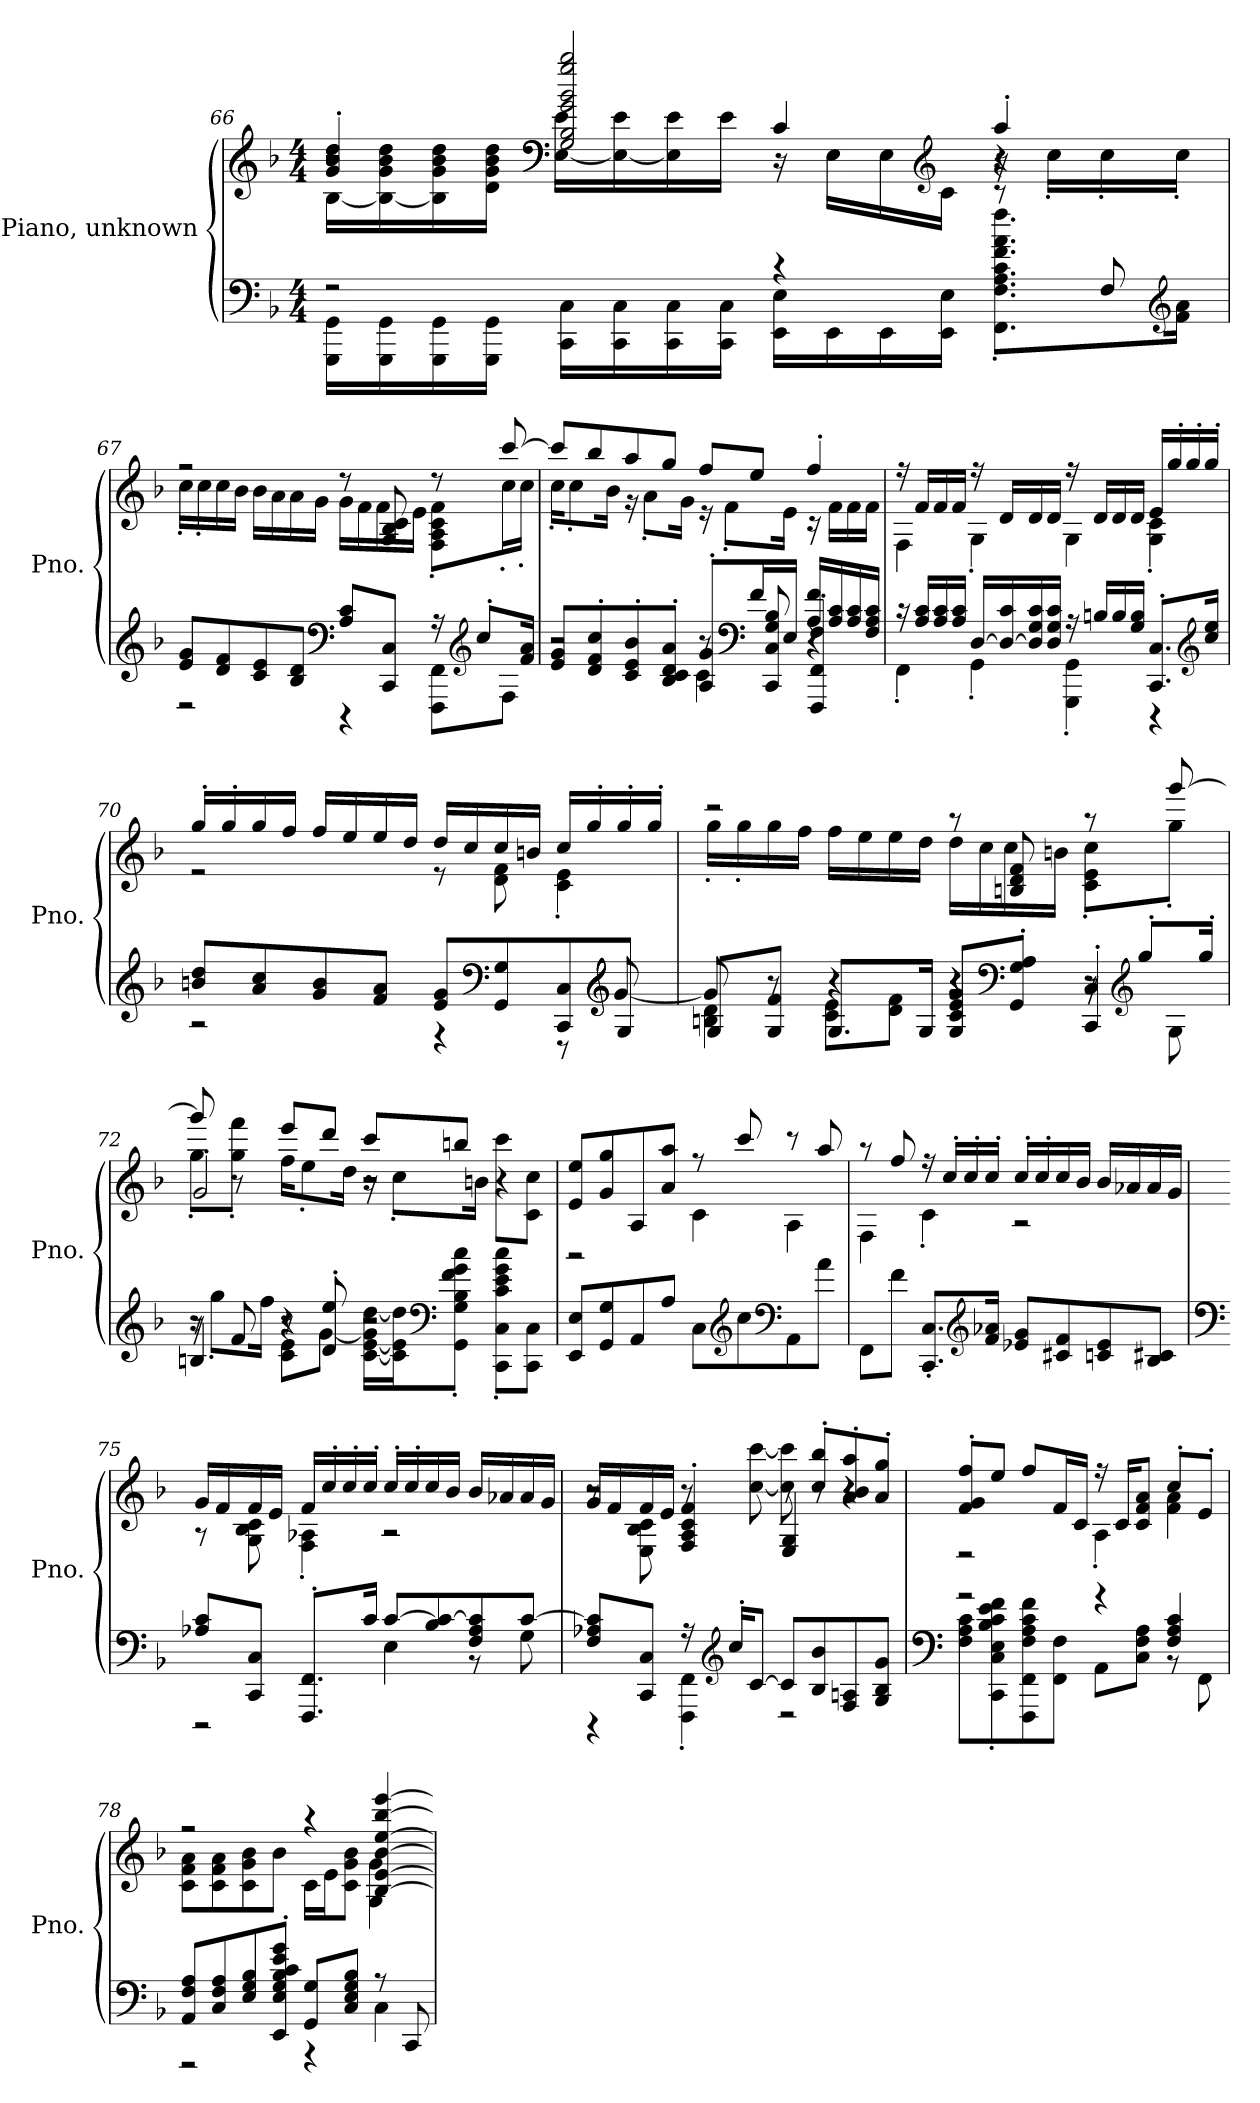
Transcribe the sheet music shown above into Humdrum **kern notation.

**kern	**kern
*part1	*part1
*staff2	*staff1
*I"Piano, unknown	*
*I'Pno.	*
!!LO:PB:g=z
*clefF4	*clefG2
*k[b-]	*k[b-]
*M4/4	*M4/4
=66	=66
*^	*^
*	*	*	*^
2r	16GGG\ 16GG\LL	4g/' 4b-/' 4dd/'	[16B-\LL	2r
.	16GGG\ 16GG\	.	16B-\_ 16g\ 16b-\ 16dd\	.
.	16GGG\ 16GG\	.	16B-\] 16g\ 16b-\ 16dd\	.
.	16GGG\ 16GG\JJ	.	16d\ 16g\ 16b-\ 16dd\JJ	.
*	*	*clefF4	*	*
.	16CC\ 16C\LL	2G/ 2B-/ 2g/ 2b-/ 2gg/ 2bb-/	[16E\ 16e\LL	.
.	16CC\ 16C\	.	16E\_ 16e\	.
.	16CC\ 16C\	.	16E\] 16e\	.
.	16CC\ 16C\JJ	.	16e\JJ	.
4r	16EE\ 16E\LL	.	16r	4c/
.	16EE\	.	16E\LL	.
.	16EE\	.	16E\	.
*	*	*clefG2	*	*
.	16EE\ 16E\JJ	.	16c\JJ	.
8r	8.FF\' 8.F\' 8.A\' 8.c\' 8.f\' 8.a\' 8.ff\'L	4aa'/	16r	4r
.	.	.	16cc'\LL	.
8F/	.	.	16cc'\	.
*clefG2	*	*	*	*
.	16f\ 16a\Jk	.	16cc'\JJ	.
*	*	*	*v	*v
=67	=67	=67	=67
8e/ 8g/L	2r	2r	16cc'\LL
.	.	.	16cc'\
8d/ 8f/	.	.	16cc\
.	.	.	16b-\JJ
8c/ 8e/	.	.	16b-\LL
.	.	.	16a\
8B-/ 8d/J	.	.	16a\
.	.	.	16g\JJ
*clefF4	*	*	*
8A/ 8c/L	4r	8r	16g\LL
.	.	.	16f\
8CC/ 8C/J	.	8G/ 8B-/ 8c/	16f\
.	.	.	16e\JJ
16r	8FFF\ 8FF\L	8r	8F\' 8A\' 8c\' 8f\'L
*clefG2	*	*	*
8cc'/L	.	.	.
.	8F\J	[8ccc/	16cc'\L
16f/ 16a/Jk	.	.	16cc'\JJ
!!LO:LB:g=z	!!
=68	=68	=68	=68
*	*^	*	*
8e/ 8g/L	2r	2r	8ccc/L]	16cc'\KL
.	.	.	.	8cc'\
8d/' 8f/' 8cc/'	.	.	8bb-/	.
.	.	.	.	16b-\Jk
8c/' 8e/' 8b-/'	.	.	8aa/	16r
.	.	.	.	8a'\L
8B-/' 8c/' 8d/' 8a/'J	.	.	8gg/J	.
.	.	.	.	16g\Jk
8A/' 8g/'L	4c\	8r	8ff/L	16r
.	.	.	.	8f'\L
*clefF4	*	*	*	*
16f/L	.	8CC/ 8C/ 8G/ 8B-/	8ee/J	.
16E/JJ	.	.	.	16e\Jk
16A/ 16f/LL	4r	4FFF/' 4FF/' 4F/'	4ff'/	16r
16A/ 16c/	.	.	.	16f\LL
16A/ 16c/	.	.	.	16f\
16F/ 16A/ 16c/JJ	.	.	.	16f\JJ
*	*v	*v	*	*
=69	=69	=69	=69
16r	4FF'\	16r	4F\
16A/ 16c/LL	.	16f/LL	.
16A/ 16c/	.	16f/	.
16A/ 16c/JJ	.	16f/JJ	.
[16D/LL	4GG'\	16r	4G'\
16D/_ 16c/	.	16d/LL	.
16D/] 16G/ 16c/	.	16d/	.
16D/ 16G/ 16c/JJ	.	16d/JJ	.
16r	4GGG\' 4GG\'	16r	4G\
16Bn/LL	.	16d/LL	.
16B/	.	16d/	.
16G/ 16B/JJ	.	16d/JJ	.
8.CC/' 8.C/'L	4r	16e/LL	4G\' 4c\'
.	.	16gg'/	.
.	.	16gg'/	.
*clefG2	*	*	*
16cc/ 16ee/Jk	.	16gg'/JJ	.
!!LO:LB:g=z	!!
=70	=70	=70	=70
8bn/ 8dd/L	2r	16gg'/LL	2r
.	.	16gg'/	.
8a/ 8cc/	.	16gg/	.
.	.	16ff/JJ	.
8g/ 8b/	.	16ff/LL	.
.	.	16ee/	.
8f/ 8a/J	.	16ee/	.
.	.	16dd/JJ	.
8e/ 8g/L	4r	16dd/LL	8r
.	.	16cc/	.
*clefF4	*	*	*
8GG/ 8G/	.	16cc/	8d\ 8f\
.	.	16bn/JJ	.
8CC/ 8C/	8r	16cc/LL	4c\' 4e\'
.	.	16gg'/	.
*clefG2	*	*	*
8G/J	[8g/	16gg'/	.
.	.	16gg'/JJ	.
=71	=71	=71	=71
*	*^	*	*
8G/L	4Bn\ 4d\	8g/]	2r	16gg'\LL
.	.	.	.	16gg'\
8G/ 8f/J	.	8r	.	16gg\
.	.	.	.	16ff\JJ
8.G/L	8c\ 8e\L	4r	.	16ff\LL
.	.	.	.	16ee\
.	8d\ 8f\J	.	.	16ee\
16G/Jk	.	.	.	16dd\JJ
8G/ 8c/ 8e/ 8g/L	4r	4r	8r	16dd\LL
.	.	.	.	16cc\
*clefF4	*	*	*	*
8GG/' 8G/' 8A/'J	.	.	8Bn/ 8d/ 8f/	16cc\
.	.	.	.	16bn\JJ
16r	8r	4CC/' 4C/'	8r	8c\' 8e\' 8cc\'L
*clefG2	*	*	*	*
8gg'/L	.	.	.	.
.	8G\	.	[8ggg/	8gg'\J
16gg'/Jk	.	.	.	.
!!LO:LB:g=z
=72	=72	=72	=72	=72
*	*	*	*	*^
8r	16r	4Bn/	8ggg/]	8gg'\L	2g'/
.	8gg'\L	.	.	.	.
8f/	.	.	8r	8gg\' 8fff\'J	.
.	16ff\Jk	.	.	.	.
8r	8c\ 8e\L	4r	8eee/L	16ff\KL	.
.	.	.	.	8ee'\	.
8d/' 8ee/'	[8g\J	.	8ddd/J	.	.
.	.	.	.	16dd\Jk	.
2r	[16c\ [16e\ 16g\] [16dd\LL	2r	8ccc/L	16r	2r
.	16c\] 16e\] 16dd\]J	.	.	8cc'\L	.
*clefF4	*	*	*	*	*
.	8GG\' 8G\' 8B\' 8f\' 8g\' 8cc\'J	.	8bbn/J	.	.
.	.	.	.	16bn\Jk	.
.	8CC\' 8C\' 8c\' 8e\' 8g\' 8cc\'L	.	4r	8ccc\L	.
.	8CC\ 8C\J	.	.	8c\ 8cc\J	.
*v	*v	*v	*	*	*
*	*	*v	*v
=73	=73	=73
8EE/ 8E/L	8e/ 8ee/L	2r
8GG/ 8G/	8g/ 8gg/	.
8AA/	8A/	.
8A/J	8a/ 8aa/J	.
8C\L	8r	4c\
*clefG2	*	*
8cc\	8ccc/	.
*clefF4	*	*
8AA\	8r	4A\
8a\J	8aa/	.
!!LO:LB:g=z	!!
=74	=74	=74
8FF\L	8r	4F\
8f\J	8ff/	.
8.CC/' 8.C/'L	16r	4c'\
.	16cc'/LL	.
.	16cc'/	.
*clefG2	*	*
16f/ 16a-X/Jk	16cc'/JJ	.
8e-X/ 8g/L	16cc'/LL	2r
.	16cc'/	.
8c#X/ 8f/	16cc/	.
.	16b-/JJ	.
8cn/ 8e-/	16b-/LL	.
.	16a-X/	.
8B-/ 8c#X/J	16a-/	.
.	16g/JJ	.
=75	=75	=75
*clefF4	*	*
*^	*	*
8A-X/ 8c/L	2r	16g/LL	8r
.	.	16f/	.
8CC/ 8C/J	.	16f/	8G\ 8B-\ 8c\
.	.	16e/JJ	.
8.FFF/' 8.FF/'L	.	16f/LL	4F\' 4A-X\'
.	.	16cc'/	.
.	.	16cc'/	.
16c/Jk	.	16cc'/JJ	.
[8c/L	4E\	16cc'/LL	2r
.	.	16cc'/	.
8B-/ 8c/_	.	16cc/	.
.	.	16b-/JJ	.
8F/ 8A-/ 8c/]	8r	16b-/LL	.
.	.	16a-X/	.
[8c/J	8G\	16a-/	.
.	.	16g/JJ	.
!!LO:LB:g=z
=76	=76	=76	=76
*	*	*	*^
8F/ 8A-X/ 8c/]L	4r	16g/LL	8r	2r
.	.	16f/	.	.
8CC/ 8C/J	.	16f/	8E\ 8B-\ 8c\	.
.	.	16e/JJ	.	.
16r	4FFF\' 4FF\'	4F/' 4A/' 4c/' 4f/'	8r	.
*clefG2	*	*	*	*
16cc'/KL	.	.	.	.
[8c/J	.	.	[8cc\ [8ccc\	.
8c/L]	2r	8r	8cc\] 8ccc\]	4E/ 4G/
8B-/ 8b-/	.	8cc/' 8bb-/'L	8r	.
8F/ 8An/	.	8a/' 8b-/' 8aa/'	4r	4r
8G/ 8B-/ 8g/J	.	8a/' 8gg/'J	.	.
*	*	*v	*v	*v
=77	=77	=77
*clefF4	*	*
*	*	*^
2r	8F\ 8A\ 8c\L	8f/' 8g/' 8ff/'L	2r
.	8CC\' 8C\' 8E\' 8B-\' 8c\' 8e\' 8f\'	8ee/J	.
.	8FFF\ 8FF\ 8F\ 8A\ 8c\ 8f\	8ff/L	.
.	8FF\ 8F\J	16f/L	.
.	.	16c/JJ	.
4r	8AA\L	16r	4A'\
.	.	16c/KL	.
.	8C\ 8F\ 8A\J	8c/ 8f/ 8a/J	.
4F/ 4A/ 4c/	8r	8cc'/L	4f\ 4a\
.	8FF\	8e'/J	.
=78	=78	=78	=78
8AA/ 8F/ 8A/L	2r	2r	8c\ 8f\ 8a\L
8C/ 8F/ 8A/	.	.	8c\ 8f\ 8a\
8E/ 8G/ 8B-/	.	.	8c\ 8g\ 8b-\
8EE/' 8E/' 8G/' 8B-/' 8c/' 8e/' 8g/'J	.	.	8b-\J
8GG/ 8G/L	4r	4r	16c\LL
.	.	.	16e\J
8C/ 8E/ 8G/ 8B-/J	.	.	8c\ 8g\ 8b-\J
8r	4C\	[4B-/ [4e/ [4b-/ [4ee/ [4bb-/ [4eee/	4G\ 4g\
8CC/	.	.	.
*v	*v	*	*
*	*v	*v
=	=
*-	*-
